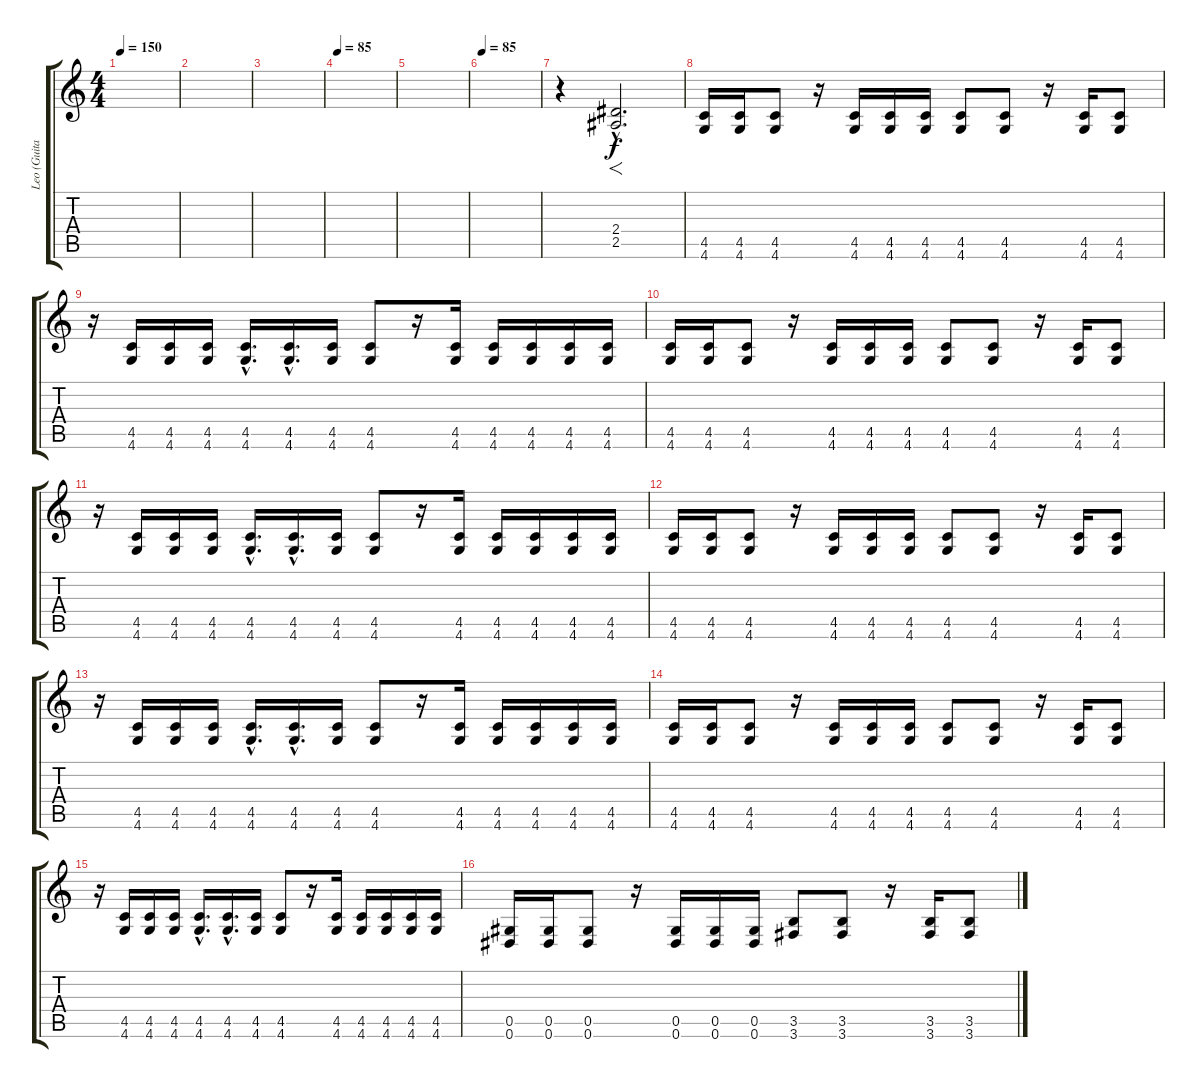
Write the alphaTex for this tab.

\track ("Leo (Guitarra)" "Leo (Guita") {instrument overdrivenguitar}
\staff {score tabs}
\tuning (Eb4 Bb3 Gb3 Db3 Ab2 Eb2) {hide}
\ts (4 4)
\tempo 150
\clef g2
\ks c
|
|
|
\tempo 85
|
|
\tempo 85
|
r.4 (2.4{hac} 2.5{hac}).2{f d} |
(4.5 4.6).16 (4.5 4.6).16 (4.5 4.6).8 r.16 (4.5 4.6).16 (4.5 4.6).16 (4.5 4.6).16 (4.5 4.6).8 (4.5 4.6).8 r.16 (4.5 4.6).16 (4.5 4.6).8 |
r.16 (4.5 4.6).16 (4.5 4.6).16 (4.5 4.6).16 (4.5{hac} 4.6{hac}).16{d} (4.5{hac} 4.6{hac}).16{d} (4.5 4.6).16 (4.5 4.6).8 r.16 (4.5 4.6).16 (4.5 4.6).16 (4.5 4.6).16 (4.5 4.6).16 (4.5 4.6).16 |
(4.5 4.6).16 (4.5 4.6).16 (4.5 4.6).8 r.16 (4.5 4.6).16 (4.5 4.6).16 (4.5 4.6).16 (4.5 4.6).8 (4.5 4.6).8 r.16 (4.5 4.6).16 (4.5 4.6).8 |
r.16 (4.5 4.6).16 (4.5 4.6).16 (4.5 4.6).16 (4.5{hac} 4.6{hac}).16{d} (4.5{hac} 4.6{hac}).16{d} (4.5 4.6).16 (4.5 4.6).8 r.16 (4.5 4.6).16 (4.5 4.6).16 (4.5 4.6).16 (4.5 4.6).16 (4.5 4.6).16 |
(4.5 4.6).16 (4.5 4.6).16 (4.5 4.6).8 r.16 (4.5 4.6).16 (4.5 4.6).16 (4.5 4.6).16 (4.5 4.6).8 (4.5 4.6).8 r.16 (4.5 4.6).16 (4.5 4.6).8 |
r.16 (4.5 4.6).16 (4.5 4.6).16 (4.5 4.6).16 (4.5{hac} 4.6{hac}).16{d} (4.5{hac} 4.6{hac}).16{d} (4.5 4.6).16 (4.5 4.6).8 r.16 (4.5 4.6).16 (4.5 4.6).16 (4.5 4.6).16 (4.5 4.6).16 (4.5 4.6).16 |
(4.5 4.6).16 (4.5 4.6).16 (4.5 4.6).8 r.16 (4.5 4.6).16 (4.5 4.6).16 (4.5 4.6).16 (4.5 4.6).8 (4.5 4.6).8 r.16 (4.5 4.6).16 (4.5 4.6).8 |
r.16 (4.5 4.6).16 (4.5 4.6).16 (4.5 4.6).16 (4.5{hac} 4.6{hac}).16{d} (4.5{hac} 4.6{hac}).16{d} (4.5 4.6).16 (4.5 4.6).8 r.16 (4.5 4.6).16 (4.5 4.6).16 (4.5 4.6).16 (4.5 4.6).16 (4.5 4.6).16 |
(0.5 0.6).16 (0.5 0.6).16 (0.5 0.6).8 r.16 (0.5 0.6).16 (0.5 0.6).16 (0.5 0.6).16 (3.5 3.6).8 (3.5 3.6).8 r.16 (3.5 3.6).16 (3.5 3.6).8
